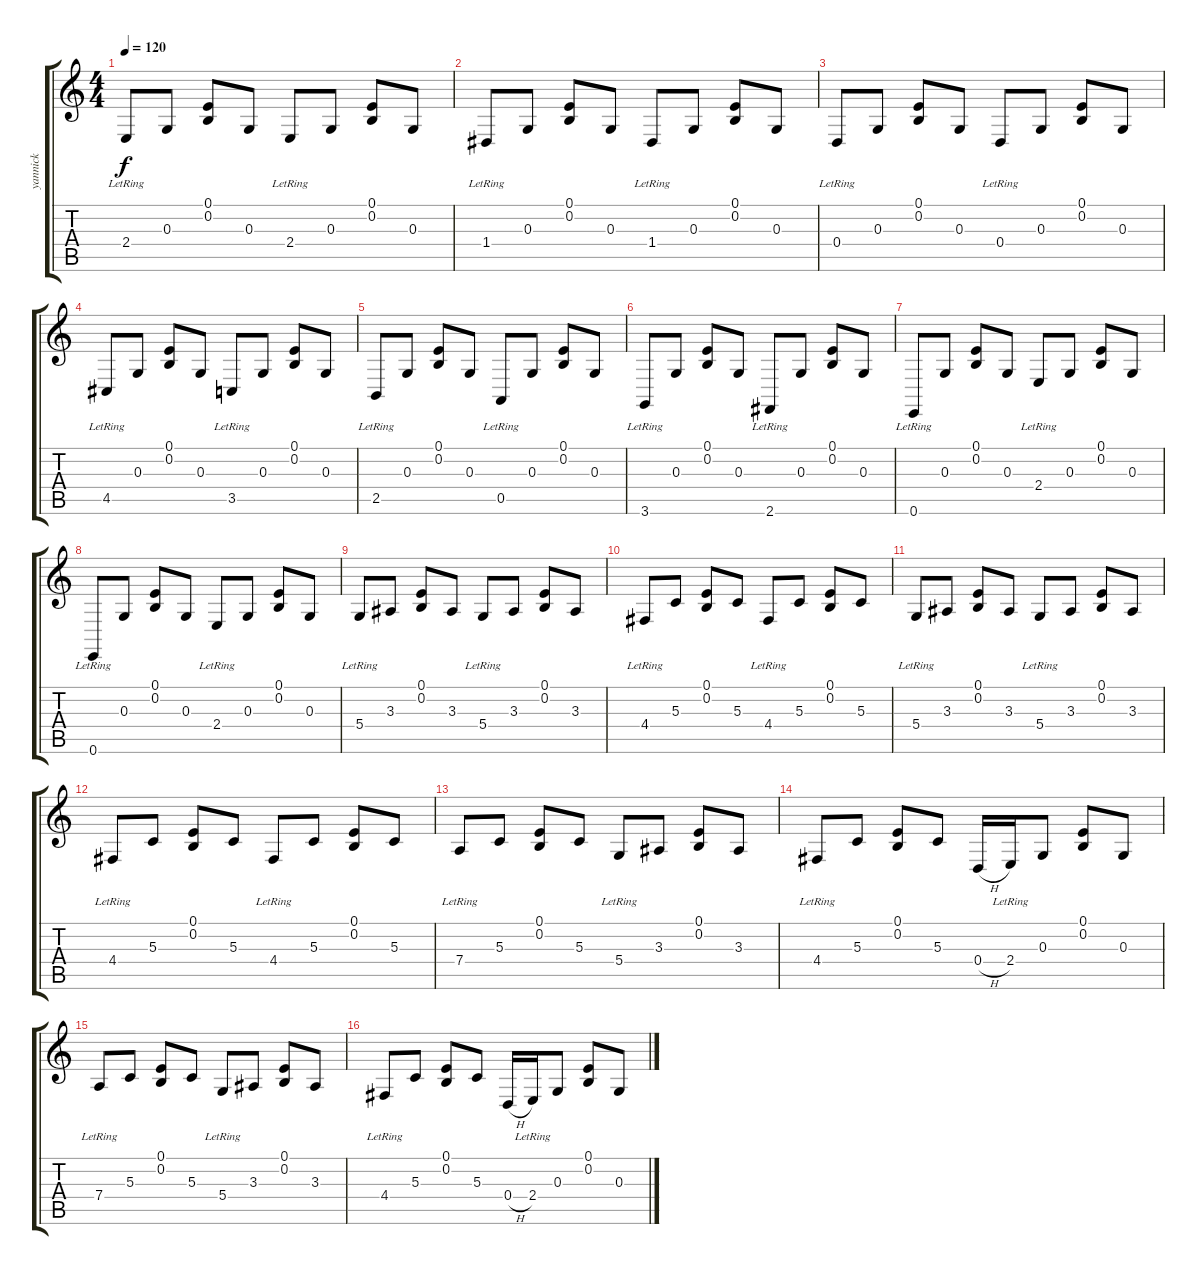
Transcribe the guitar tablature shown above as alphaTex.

\track ("yannick" "yannick") {instrument acousticgrandpiano}
\staff {score tabs}
\tuning (E4 B3 G3 D3 A2 E2) {hide}
\ts (4 4)
\tempo 120
\clef g2
\ks c
2.4{lr}.8{dy f} 0.3.8 (0.1 0.2).8 0.3.8 2.4{lr}.8 0.3.8 (0.1 0.2).8 0.3.8 |
1.4{lr}.8 0.3.8 (0.1 0.2).8 0.3.8 1.4{lr}.8 0.3.8 (0.1 0.2).8 0.3.8 |
0.4{lr}.8 0.3.8 (0.1 0.2).8 0.3.8 0.4{lr}.8 0.3.8 (0.1 0.2).8 0.3.8 |
4.5{lr}.8 0.3.8 (0.1 0.2).8 0.3.8 3.5{lr}.8 0.3.8 (0.1 0.2).8 0.3.8 |
2.5{lr}.8 0.3.8 (0.1 0.2).8 0.3.8 0.5{lr}.8 0.3.8 (0.1 0.2).8 0.3.8 |
3.6{lr}.8 0.3.8 (0.1 0.2).8 0.3.8 2.6{lr}.8 0.3.8 (0.1 0.2).8 0.3.8 |
0.6{lr}.8 0.3.8 (0.1 0.2).8 0.3.8 2.4{lr}.8 0.3.8 (0.1 0.2).8 0.3.8 |
0.6{lr}.8 0.3.8 (0.1 0.2).8 0.3.8 2.4{lr}.8 0.3.8 (0.1 0.2).8 0.3.8 |
5.4{lr}.8 3.3.8 (0.1 0.2).8 3.3.8 5.4{lr}.8 3.3.8 (0.1 0.2).8 3.3.8 |
4.4{lr}.8 5.3.8 (0.1 0.2).8 5.3.8 4.4{lr}.8 5.3.8 (0.1 0.2).8 5.3.8 |
5.4{lr}.8 3.3.8 (0.1 0.2).8 3.3.8 5.4{lr}.8 3.3.8 (0.1 0.2).8 3.3.8 |
4.4{lr}.8 5.3.8 (0.1 0.2).8 5.3.8 4.4{lr}.8 5.3.8 (0.1 0.2).8 5.3.8 |
7.4{lr}.8 5.3.8 (0.1 0.2).8 5.3.8 5.4{lr}.8 3.3.8 (0.1 0.2).8 3.3.8 |
4.4{lr}.8 5.3.8 (0.1 0.2).8 5.3.8 0.4{h}.16 2.4{lr}.16 0.3.8 (0.1 0.2).8 0.3.8 |
7.4{lr}.8 5.3.8 (0.1 0.2).8 5.3.8 5.4{lr}.8 3.3.8 (0.1 0.2).8 3.3.8 |
4.4{lr}.8 5.3.8 (0.1 0.2).8 5.3.8 0.4{h}.16 2.4{lr}.16 0.3.8 (0.1 0.2).8 0.3.8
